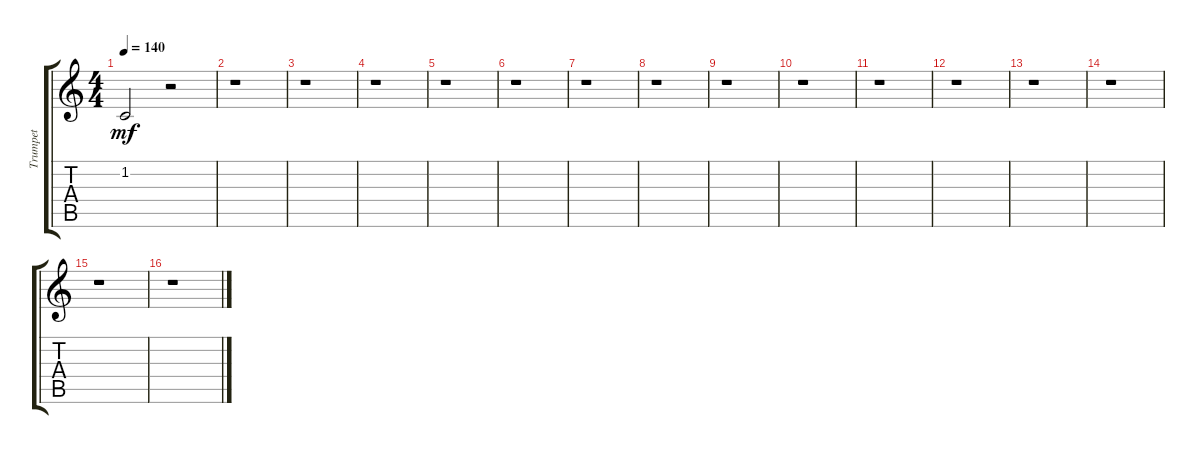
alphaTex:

\track ("Trumpet" "Trumpet") {instrument trumpet}
\staff {score tabs}
\tuning (E4 B3 G3 D3 A2 E2) {hide}
\ts (4 4)
\tempo 140
\clef g2
\ks c
1.2.2{dy mf} r.2 |
r.1 |
r.1 |
r.1 |
r.1 |
r.1 |
r.1 |
r.1 |
r.1 |
r.1 |
r.1 |
r.1 |
r.1 |
r.1 |
r.1 |
r.1
